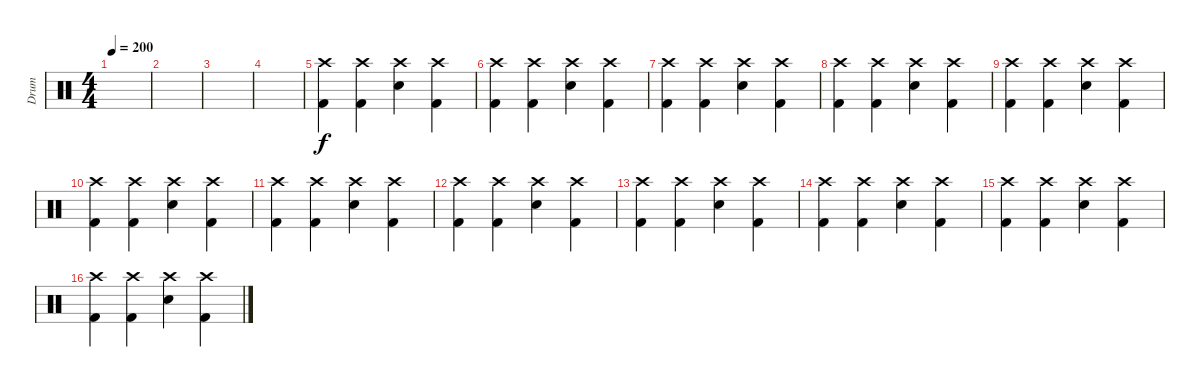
\track ("Drum" "Drum") {instrument percussion}
\staff {score}
\articulation defaults
\ts (4 4)
\tempo 200
\clef neutral
\ks c
|
|
|
|
("Crash high (hit)" "Kick (hit) 2").4 ("Crash high (hit)" "Kick (hit) 2").4 ("Crash high (hit)" "Electric Snare (hit)").4 ("Crash high (hit)" "Kick (hit) 2").4 |
("Crash high (hit)" "Kick (hit) 2").4 ("Crash high (hit)" "Kick (hit) 2").4 ("Crash high (hit)" "Electric Snare (hit)").4 ("Crash high (hit)" "Kick (hit) 2").4 |
("Crash high (hit)" "Kick (hit) 2").4 ("Crash high (hit)" "Kick (hit) 2").4 ("Crash high (hit)" "Electric Snare (hit)").4 ("Crash high (hit)" "Kick (hit) 2").4 |
("Crash high (hit)" "Kick (hit) 2").4 ("Crash high (hit)" "Kick (hit) 2").4 ("Crash high (hit)" "Electric Snare (hit)").4 ("Crash high (hit)" "Kick (hit) 2").4 |
("Crash high (hit)" "Kick (hit) 2").4 ("Crash high (hit)" "Kick (hit) 2").4 ("Crash high (hit)" "Electric Snare (hit)").4 ("Crash high (hit)" "Kick (hit) 2").4 |
("Crash high (hit)" "Kick (hit) 2").4 ("Crash high (hit)" "Kick (hit) 2").4 ("Crash high (hit)" "Electric Snare (hit)").4 ("Crash high (hit)" "Kick (hit) 2").4 |
("Crash high (hit)" "Kick (hit) 2").4 ("Crash high (hit)" "Kick (hit) 2").4 ("Crash high (hit)" "Electric Snare (hit)").4 ("Crash high (hit)" "Kick (hit) 2").4 |
("Crash high (hit)" "Kick (hit) 2").4 ("Crash high (hit)" "Kick (hit) 2").4 ("Crash high (hit)" "Electric Snare (hit)").4 ("Crash high (hit)" "Kick (hit) 2").4 |
("Crash high (hit)" "Kick (hit) 2").4 ("Crash high (hit)" "Kick (hit) 2").4 ("Crash high (hit)" "Electric Snare (hit)").4 ("Crash high (hit)" "Kick (hit) 2").4 |
("Crash high (hit)" "Kick (hit) 2").4 ("Crash high (hit)" "Kick (hit) 2").4 ("Crash high (hit)" "Electric Snare (hit)").4 ("Crash high (hit)" "Kick (hit) 2").4 |
("Crash high (hit)" "Kick (hit) 2").4 ("Crash high (hit)" "Kick (hit) 2").4 ("Crash high (hit)" "Electric Snare (hit)").4 ("Crash high (hit)" "Kick (hit) 2").4 |
("Crash high (hit)" "Kick (hit) 2").4 ("Crash high (hit)" "Kick (hit) 2").4 ("Crash high (hit)" "Electric Snare (hit)").4 ("Crash high (hit)" "Kick (hit) 2").4
